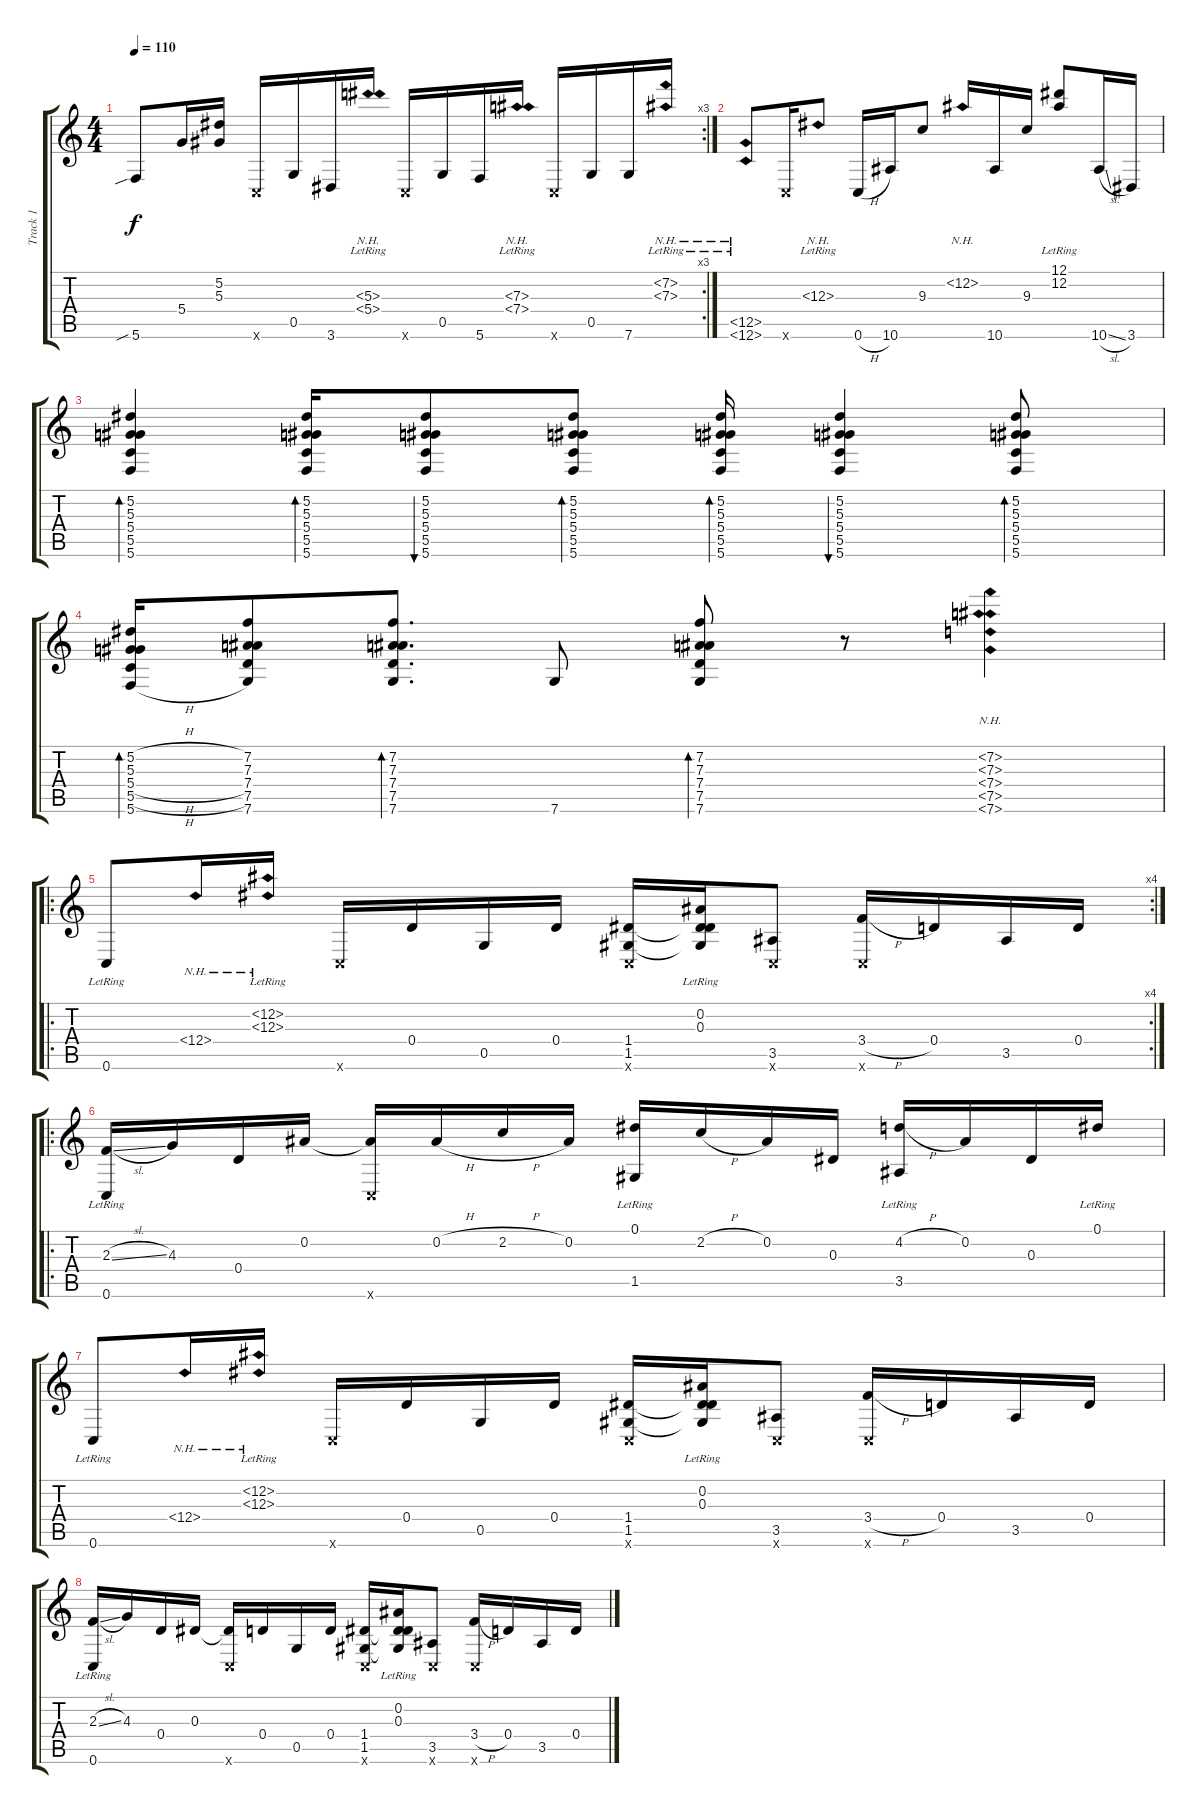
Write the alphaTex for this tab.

\track ("Track 1" "Track 1") {instrument acousticguitarsteel}
\staff {score tabs}
\tuning (Eb4 Bb3 Eb3 D3 G2 C2) {hide}
\rc 3
\ts (4 4)
\tempo 110
\clef g2
\ks c
5.6{sib}.8{dy f} 5.4.16 (5.2 5.3).16 0.6{x}.16 0.5.16 3.6.16 (5.3{nh lr} 5.4{nh lr}).16 0.6{x}.16 0.5.16 5.6.16 (7.3{nh lr} 7.4{nh lr}).16 0.6{x}.16 0.5.16 7.6.16 (7.2{nh lr} 7.3{nh lr}).16 |
(12.5{nh lr} 12.6{nh lr}).8 0.6{x}.16 12.3{nh lr}.8 0.6{h}.16 10.6.16 9.3.8 12.2{nh}.16 10.6.16 9.3.16 (12.1{lr} 12.2{lr}).8 10.6{sl}.16 3.6.16 |
(5.2 5.3 5.4 5.5 5.6).4{bd 60} (5.2 5.3 5.4 5.5 5.6).16{bd 60} (5.2 5.3 5.4 5.5 5.6).8{bu 60} (5.2 5.3 5.4 5.5 5.6).8{bd 60} (5.2 5.3 5.4 5.5 5.6).16{bd 60} (5.2 5.3 5.4 5.5 5.6).4{bu 60} (5.2 5.3 5.4 5.5 5.6).8{bd 60} |
(5.2{h} 5.3{h} 5.4{h} 5.5{h} 5.6{h}).16{bd 60} (7.2 7.3 7.4 7.5 7.6).8 (7.2 7.3 7.4 7.5 7.6).8{d bd 60} 7.6.8 (7.2 7.3 7.4 7.5 7.6).8{bd 60} r.8 (7.2{nh} 7.3{nh} 7.4{nh} 7.5{nh} 7.6{nh}).4 |
\ro
\rc 4
0.6{lr}.8 12.4{nh}.16 (12.2{nh lr} 12.3{nh lr}).16 0.6{x}.16 0.4.16 0.5.16 0.4.16 (1.4 1.5 0.6{x}).16 (0.2{lr} 0.3{lr} 1.4{t} 1.5{t}).16 (3.5 0.6{x}).8 (3.4{h} 0.6{x}).16 0.4.16 3.5.16 0.4.16 |
\ro
(2.3{sl} 0.6{lr}).16 4.3.16 0.4.16 0.2.16 (0.2{t} 0.6{x}).16 0.2{h}.16 2.2{h}.16 0.2.16 (0.1 1.5{lr}).16 2.2{h}.16 0.2.16 0.3.16 (4.2{h} 3.5{lr}).16 0.2.16 0.3.16 0.1{lr}.16 |
0.6{lr}.8 12.4{nh}.16 (12.2{nh lr} 12.3{nh lr}).16 0.6{x}.16 0.4.16 0.5.16 0.4.16 (1.4 1.5 0.6{x}).16 (0.2{lr} 0.3{lr} 1.4{t} 1.5{t}).16 (3.5 0.6{x}).8 (3.4{h} 0.6{x}).16 0.4.16 3.5.16 0.4.16 |
(2.3{sl} 0.6{lr}).16 4.3.16 0.4.16 0.3.16 (0.3{t} 0.6{x}).16 0.4.16 0.5.16 0.4.16 (1.4 1.5 0.6{x}).16 (0.2{lr} 0.3{lr} 1.4{t} 1.5{t}).16 (3.5 0.6{x}).8 (3.4{h} 0.6{x}).16 0.4.16 3.5.16 0.4.16
